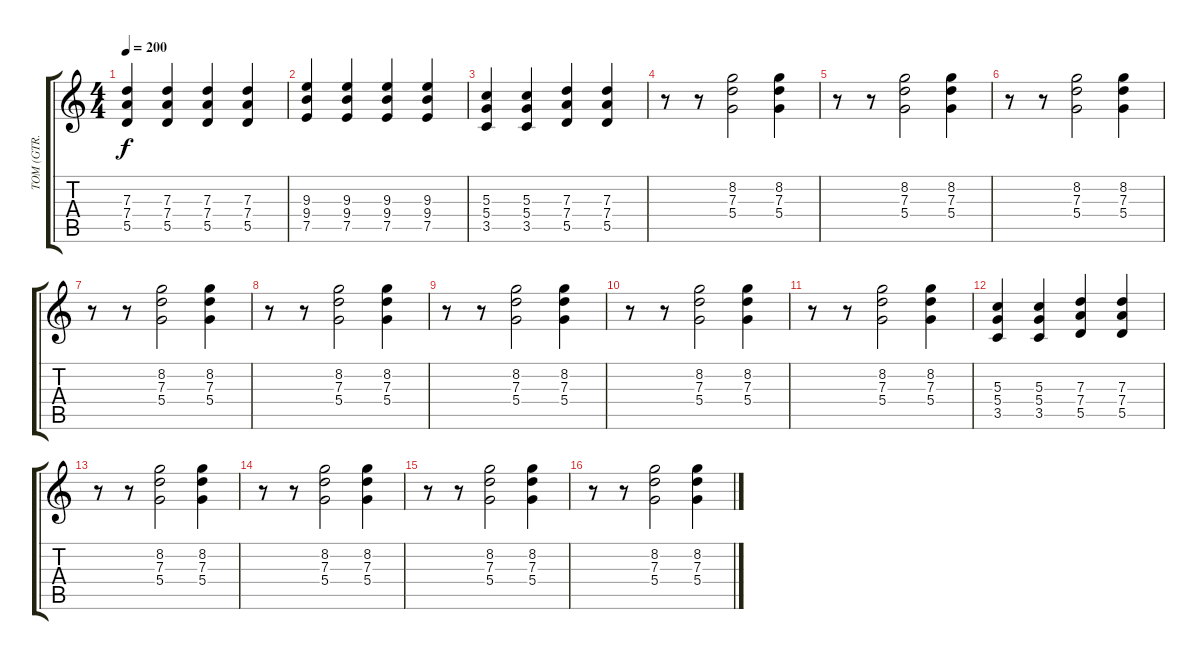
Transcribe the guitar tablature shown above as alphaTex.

\track ("TOM (GTR. DISTORSIONADA)" "TOM (GTR. ") {instrument distortionguitar}
\staff {score tabs}
\tuning (E4 B3 G3 D3 A2 E2) {hide}
\ts (4 4)
\tempo 200
\clef g2
\ks c
(7.3 7.4 5.5).4{dy f} (7.3 7.4 5.5).4 (7.3 7.4 5.5).4 (7.3 7.4 5.5).4 |
(9.3 9.4 7.5).4 (9.3 9.4 7.5).4 (9.3 9.4 7.5).4 (9.3 9.4 7.5).4 |
(5.3 5.4 3.5).4 (5.3 5.4 3.5).4 (7.3 7.4 5.5).4 (7.3 7.4 5.5).4 |
r.8 r.8 (8.2 7.3 5.4).2 (8.2 7.3 5.4).4 |
r.8 r.8 (8.2 7.3 5.4).2 (8.2 7.3 5.4).4 |
r.8 r.8 (8.2 7.3 5.4).2 (8.2 7.3 5.4).4 |
r.8 r.8 (8.2 7.3 5.4).2 (8.2 7.3 5.4).4 |
r.8 r.8 (8.2 7.3 5.4).2 (8.2 7.3 5.4).4 |
r.8 r.8 (8.2 7.3 5.4).2 (8.2 7.3 5.4).4 |
r.8 r.8 (8.2 7.3 5.4).2 (8.2 7.3 5.4).4 |
r.8 r.8 (8.2 7.3 5.4).2 (8.2 7.3 5.4).4 |
(5.3 5.4 3.5).4 (5.3 5.4 3.5).4 (7.3 7.4 5.5).4 (7.3 7.4 5.5).4 |
r.8 r.8 (8.2 7.3 5.4).2 (8.2 7.3 5.4).4 |
r.8 r.8 (8.2 7.3 5.4).2 (8.2 7.3 5.4).4 |
r.8 r.8 (8.2 7.3 5.4).2 (8.2 7.3 5.4).4 |
r.8 r.8 (8.2 7.3 5.4).2 (8.2 7.3 5.4).4
